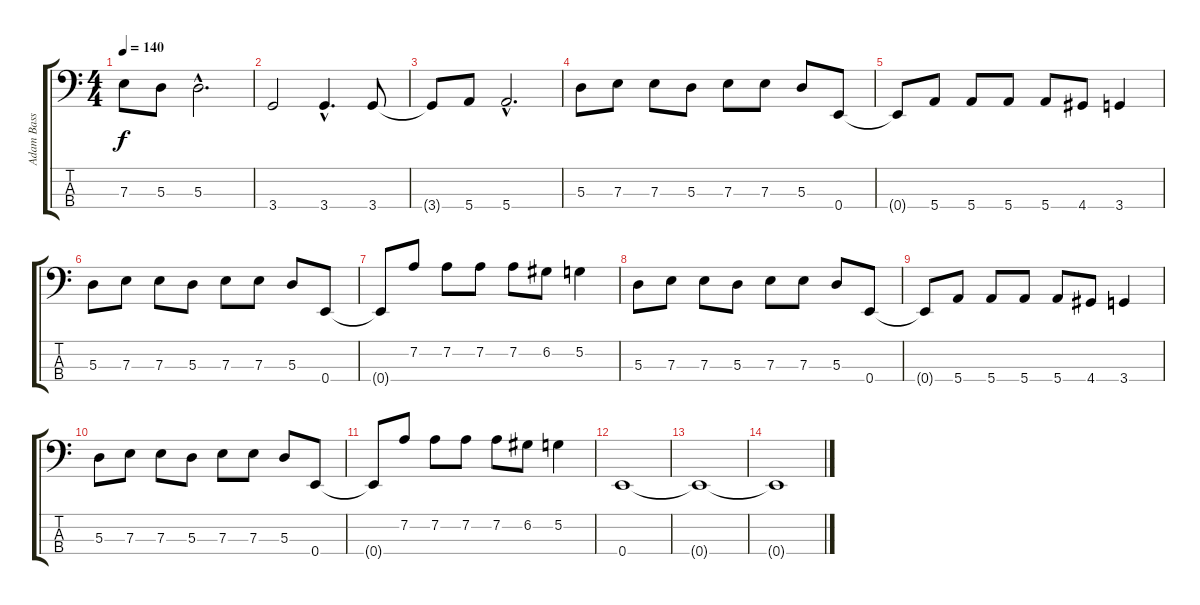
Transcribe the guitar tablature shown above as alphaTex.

\track ("Adam Bass Guitar" "Adam Bass ") {instrument electricbasspick}
\staff {score tabs}
\tuning (G2 D2 A1 E1) {hide}
\ts (4 4)
\tempo 140
\clef f4
\ks c
7.3{t}.8{dy f} 5.3.8 5.3{hac}.2{d} |
3.4.2 3.4{hac}.4{d} 3.4.8 |
3.4{t}.8 5.4.8 5.4{hac}.2{d} |
5.3.8 7.3.8 7.3.8 5.3.8 7.3.8 7.3.8 5.3.8 0.4.8 |
0.4{t}.8 5.4.8 5.4.8 5.4.8 5.4.8 4.4.8 3.4.4 |
5.3.8 7.3.8 7.3.8 5.3.8 7.3.8 7.3.8 5.3.8 0.4.8 |
0.4{t}.8 7.2.8 7.2.8 7.2.8 7.2.8 6.2.8 5.2.4 |
5.3.8 7.3.8 7.3.8 5.3.8 7.3.8 7.3.8 5.3.8 0.4.8 |
0.4{t}.8 5.4.8 5.4.8 5.4.8 5.4.8 4.4.8 3.4.4 |
5.3.8 7.3.8 7.3.8 5.3.8 7.3.8 7.3.8 5.3.8 0.4.8 |
0.4{t}.8 7.2.8 7.2.8 7.2.8 7.2.8 6.2.8 5.2.4 |
0.4.1 |
0.4{t}.1 |
0.4{t}.1
